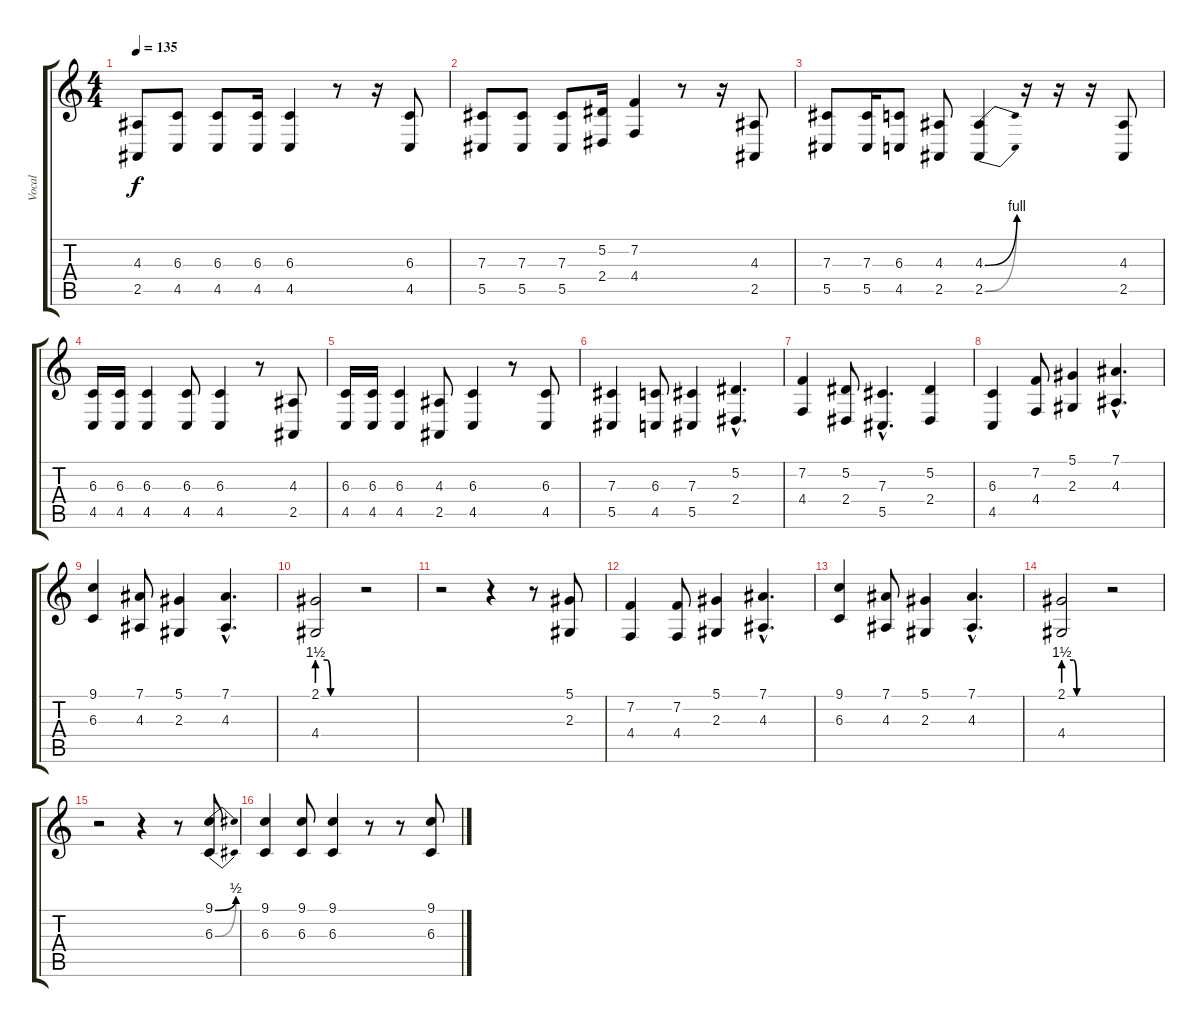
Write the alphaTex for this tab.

\track ("Vocal" "Vocal") {instrument flute}
\staff {score tabs}
\tuning (Eb4 Bb3 Gb3 Db3 Ab2 Eb2) {hide}
\ts (4 4)
\tempo 135
\clef g2
\ks c
(4.3 2.5).8{dy f} (6.3 4.5).8 (6.3 4.5).8 (6.3 4.5).16 (6.3 4.5).4 r.8 r.16 (6.3 4.5).8 |
(7.3 5.5).8 (7.3 5.5).8 (7.3 5.5).8 (5.2 2.4).16 (7.2 4.4).4 r.8 r.16 (4.3 2.5).8 |
(7.3 5.5).8 (7.3 5.5).16 (6.3 4.5).8 (4.3 2.5).8 (4.3{be (bend 0 0 60 4)} 2.5{be (bend 0 0 60 4)}).4 r.16 r.16 r.16 (4.3 2.5).8 |
(6.3 4.5).16 (6.3 4.5).16 (6.3 4.5).4 (6.3 4.5).8 (6.3 4.5).4 r.8 (4.3 2.5).8 |
(6.3 4.5).16 (6.3 4.5).16 (6.3 4.5).4 (4.3 2.5).8 (6.3 4.5).4 r.8 (6.3 4.5).8 |
(7.3 5.5).4 (6.3 4.5).8 (7.3 5.5).4 (5.2{hac} 2.4{hac}).4{d} |
(7.2 4.4).4 (5.2 2.4).8 (7.3{hac} 5.5{hac}).4{d} (5.2 2.4).4 |
(6.3 4.5).4 (7.2 4.4).8 (5.1 2.3).4 (7.1{hac} 4.3{hac}).4{d} |
(9.1 6.3).4 (7.1 4.3).8 (5.1 2.3).4 (7.1{hac} 4.3{hac}).4{d} |
(2.1{be (custom 0 6 15 6 20 0 30 0 40 0 60 0)} 4.4{be (custom 0 6 15 6 20 0 25 0 40 0 60 0)}).2 r.2 |
r.2 r.4 r.8 (5.1 2.3).8 |
(7.2 4.4).4 (7.2 4.4).8 (5.1 2.3).4 (7.1{hac} 4.3{hac}).4{d} |
(9.1 6.3).4 (7.1 4.3).8 (5.1 2.3).4 (7.1{hac} 4.3{hac}).4{d} |
(2.1{be (custom 0 6 15 6 20 0 30 0 40 0 60 0)} 4.4{be (custom 0 6 15 6 20 0 25 0 40 0 60 0)}).2 r.2 |
r.2 r.4 r.8 (9.1{be (bend 0 0 60 2)} 6.3{be (bend 0 0 60 2)}).8 |
(9.1 6.3).4 (9.1 6.3).8 (9.1 6.3).4 r.8 r.8 (9.1 6.3).8
